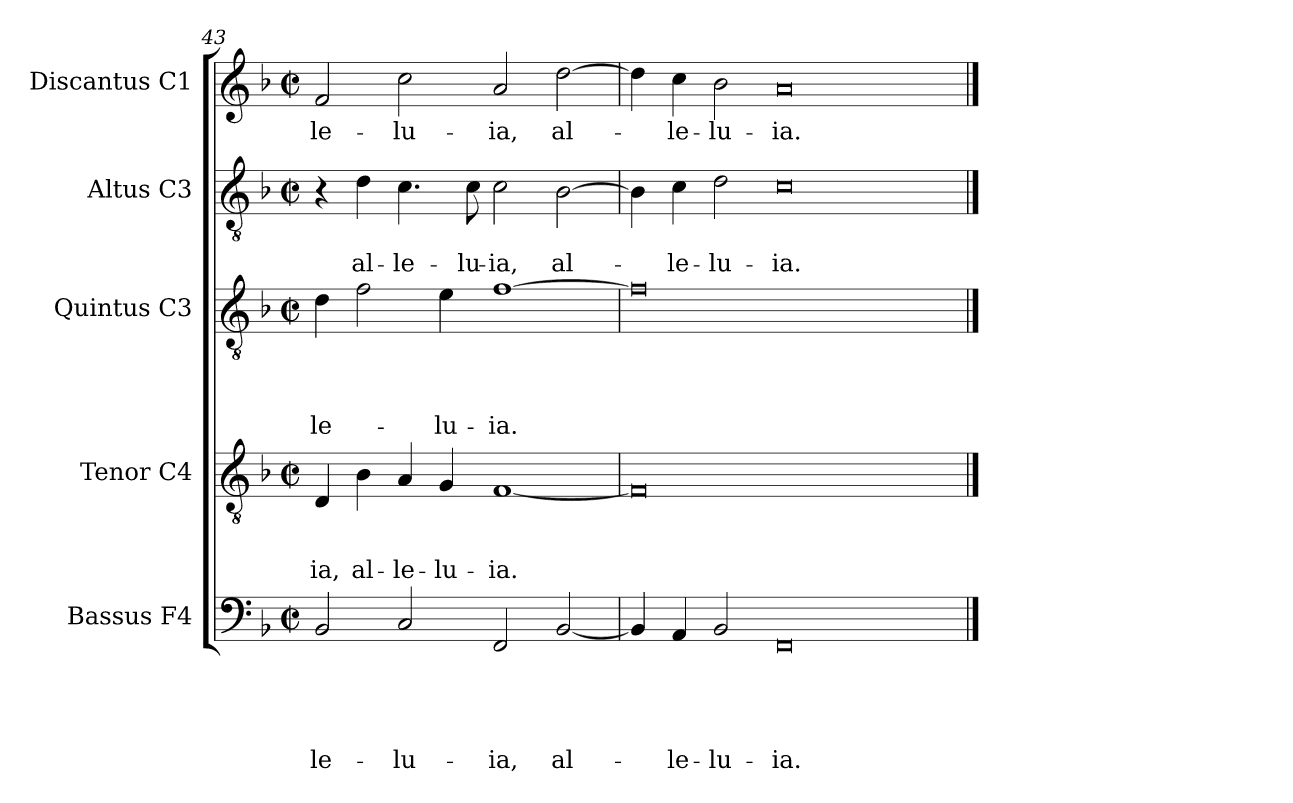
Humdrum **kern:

**kern	**text	**text	**text	**text	**text	**kern	**text	**text	**text	**kern	**text	**text	**text	**text	**kern	**text	**text	**kern	**text
*part5	*part5	*part5	*part5	*part5	*part5	*part4	*part4	*part4	*part4	*part3	*part3	*part3	*part3	*part3	*part2	*part2	*part2	*part1	*part1
*staff5	*staff5	*staff5	*staff5	*staff5	*staff5	*staff4	*staff4	*staff4	*staff4	*staff3	*staff3	*staff3	*staff3	*staff3	*staff2	*staff2	*staff2	*staff1	*staff1
*I"Bassus F4	*	*	*	*	*	*I"Tenor C4	*	*	*	*I"Quintus C3	*	*	*	*	*I"Altus C3	*	*	*I"Discantus C1	*
*I'B	*	*	*	*	*	*I'T	*	*	*	*	*	*	*	*	*I'A	*	*	*I'C	*
*clefF4	*	*	*	*	*	*clefGv2	*	*	*	*clefGv2	*	*	*	*	*clefGv2	*	*	*clefG2	*
*k[b-]	*	*	*	*	*	*k[b-]	*	*	*	*k[b-]	*	*	*	*	*k[b-]	*	*	*k[b-]	*
*F:	*	*	*	*	*	*F:	*	*	*	*F:	*	*	*	*	*F:	*	*	*F:	*
*M2/2	*	*	*	*	*	*M2/2	*	*	*	*M2/2	*	*	*	*	*M2/2	*	*	*M2/2	*
*met(c|)	*	*	*	*	*	*met(c|)	*	*	*	*met(c|)	*	*	*	*	*met(c|)	*	*	*met(c|)	*
=43	=43	=43	=43	=43	=43	=43	=43	=43	=43	=43	=43	=43	=43	=43	=43	=43	=43	=43	=43
!	!	!	!	!	!LO:LY:b	!	!	!	!LO:LY:b	!	!	!	!	!LO:LY:b	!	!	!	!	!LO:LY:b
2BB-/	.	.	.	.	-le-	4D/	.	.	-ia,	4d\	.	.	.	-le-	4r	.	.	2f/	-le-
!	!	!	!	!	!	!	!	!	!LO:LY:b	!	!	!	!	!	!	!	!LO:LY:b	!	!
.	.	.	.	.	.	4B-\	.	.	al-	2f\	.	.	.	.	4d\	.	al-	.	.
!	!	!	!	!	!LO:LY:b	!	!	!	!LO:LY:b	!	!	!	!	!	!	!	!LO:LY:b	!	!LO:LY:b
2C/	.	.	.	.	-lu-	4A/	.	.	-le-	.	.	.	.	.	4.c\	.	-le-	2cc\	-lu-
!	!	!	!	!	!	!	!	!	!LO:LY:b	!	!	!	!	!LO:LY:b	!	!	!	!	!
.	.	.	.	.	.	4G/	.	.	-lu-	4e\	.	.	.	-lu-	.	.	.	.	.
!	!	!	!	!	!	!	!	!	!	!	!	!	!	!	!	!	!LO:LY:b	!	!
.	.	.	.	.	.	.	.	.	.	.	.	.	.	.	8c\	.	-lu-	.	.
!	!	!	!	!	!LO:LY:b	!	!	!	!LO:LY:b	!	!	!	!	!LO:LY:b	!	!	!LO:LY:b	!	!LO:LY:b
2FF/	.	.	.	.	-ia,	[1F	.	.	-ia.	[1f	.	.	.	-ia.	2c\	.	-ia,	2a/	-ia,
!	!	!	!	!	!LO:LY:b	!	!	!	!	!	!	!	!	!	!	!	!LO:LY:b	!	!LO:LY:b
[2BB-/	.	.	.	.	al-	.	.	.	.	.	.	.	.	.	[2B-\	.	al-	[2dd\	al-
=44	=44	=44	=44	=44	=44	=44	=44	=44	=44	=44	=44	=44	=44	=44	=44	=44	=44	=44	=44
4BB-/]	.	.	.	.	.	0F]	.	.	.	0f]	.	.	.	.	4B-\]	.	.	4dd\]	.
!	!	!	!	!	!LO:LY:b	!	!	!	!	!	!	!	!	!	!	!	!LO:LY:b	!	!LO:LY:b
4AA/	.	.	.	.	-le-	.	.	.	.	.	.	.	.	.	4c\	.	-le-	4cc\	-le-
!	!	!	!	!	!LO:LY:b	!	!	!	!	!	!	!	!	!	!	!	!LO:LY:b	!	!LO:LY:b
2BB-/	.	.	.	.	-lu-	.	.	.	.	.	.	.	.	.	2d\	.	-lu-	2b-\	-lu-
!	!	!	!	!	!LO:LY:b	!	!	!	!	!	!	!	!	!	!	!	!LO:LY:b	!	!LO:LY:b
0FF	.	.	.	.	-ia.	.	.	.	.	.	.	.	.	.	0c	.	-ia.	0a	-ia.
.	.	.	.	.	.	1ryy	.	.	.	1ryy	.	.	.	.	.	.	.	.	.
==	==	==	==	==	==	==	==	==	==	==	==	==	==	==	==	==	==	==	==
*-	*-	*-	*-	*-	*-	*-	*-	*-	*-	*-	*-	*-	*-	*-	*-	*-	*-	*-	*-
